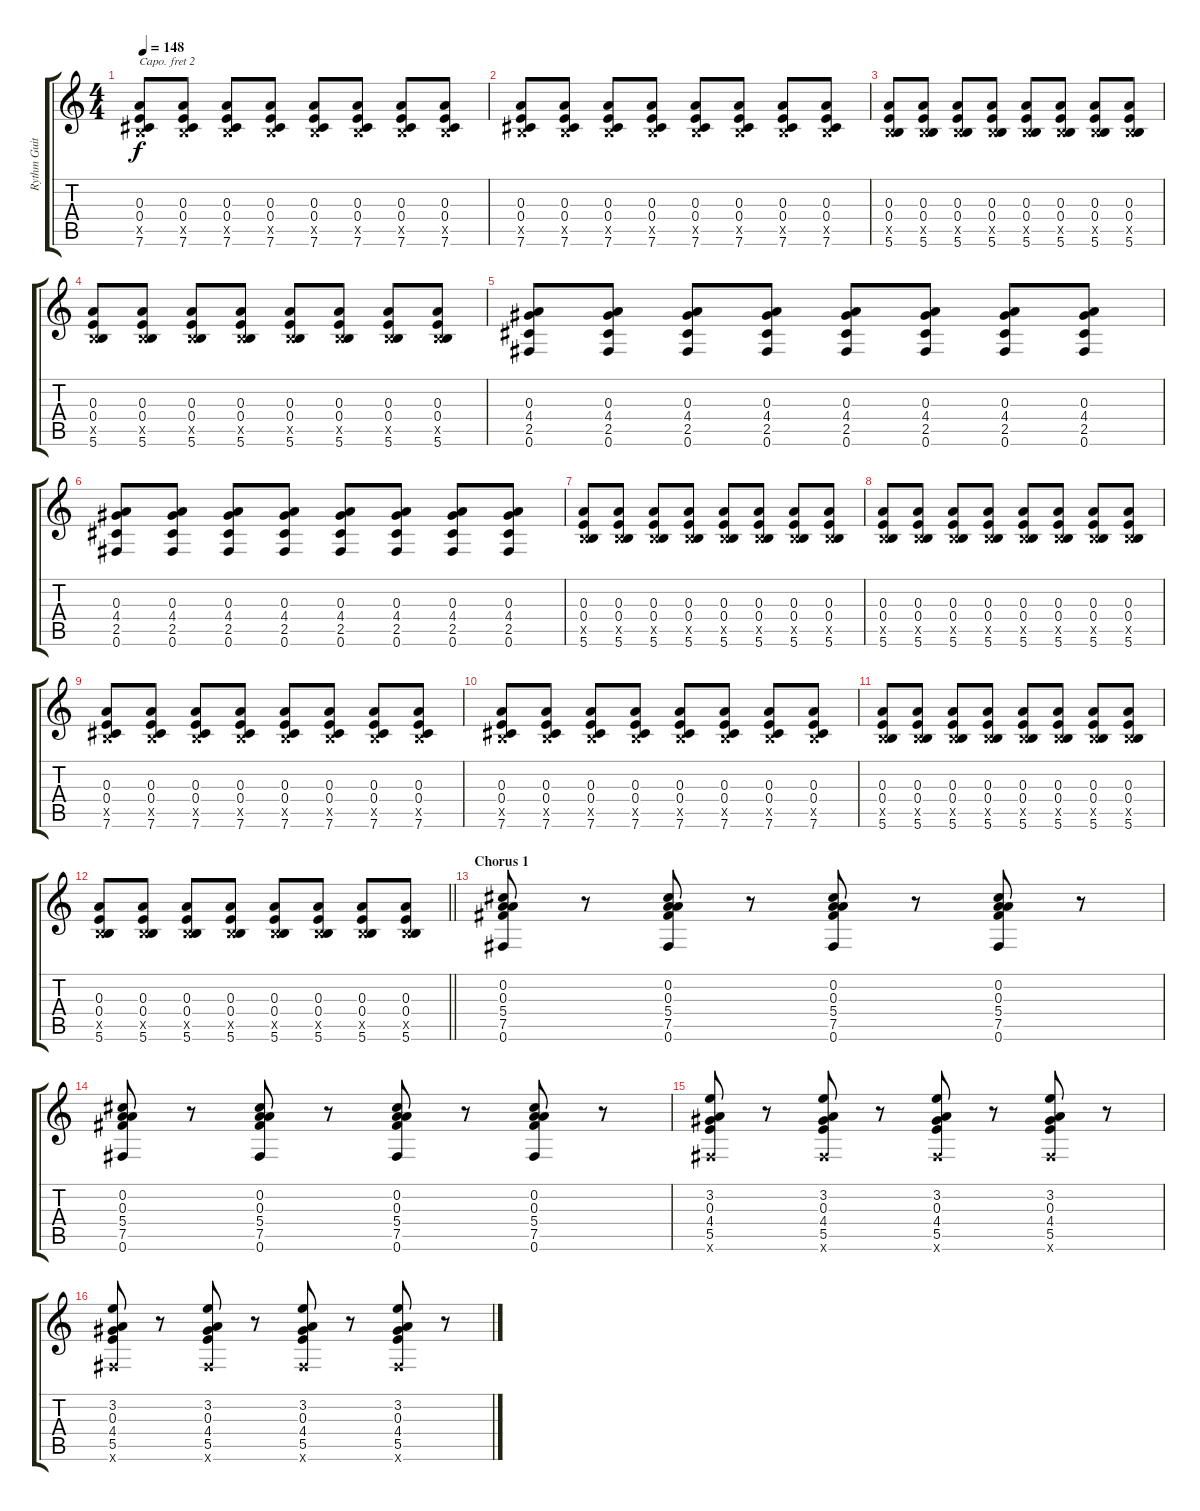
\track ("Rythm Guitar (Tom Smith)" "Rythm Guit") {instrument electricguitarclean}
\staff {score tabs}
\capo 2
\tuning (E4 B3 G3 D3 A2 E2) {hide}
\ts (4 4)
\tempo 148
\clef g2
\ks c
(0.3 0.4 0.5{x} 7.6).8{dy f} (0.3 0.4 0.5{x} 7.6).8 (0.3 0.4 0.5{x} 7.6).8 (0.3 0.4 0.5{x} 7.6).8 (0.3 0.4 0.5{x} 7.6).8 (0.3 0.4 0.5{x} 7.6).8 (0.3 0.4 0.5{x} 7.6).8 (0.3 0.4 0.5{x} 7.6).8 |
(0.3 0.4 0.5{x} 7.6).8 (0.3 0.4 0.5{x} 7.6).8 (0.3 0.4 0.5{x} 7.6).8 (0.3 0.4 0.5{x} 7.6).8 (0.3 0.4 0.5{x} 7.6).8 (0.3 0.4 0.5{x} 7.6).8 (0.3 0.4 0.5{x} 7.6).8 (0.3 0.4 0.5{x} 7.6).8 |
(0.3 0.4 0.5{x} 5.6).8 (0.3 0.4 0.5{x} 5.6).8 (0.3 0.4 0.5{x} 5.6).8 (0.3 0.4 0.5{x} 5.6).8 (0.3 0.4 0.5{x} 5.6).8 (0.3 0.4 0.5{x} 5.6).8 (0.3 0.4 0.5{x} 5.6).8 (0.3 0.4 0.5{x} 5.6).8 |
(0.3 0.4 0.5{x} 5.6).8 (0.3 0.4 0.5{x} 5.6).8 (0.3 0.4 0.5{x} 5.6).8 (0.3 0.4 0.5{x} 5.6).8 (0.3 0.4 0.5{x} 5.6).8 (0.3 0.4 0.5{x} 5.6).8 (0.3 0.4 0.5{x} 5.6).8 (0.3 0.4 0.5{x} 5.6).8 |
(0.3 4.4 2.5 0.6).8 (0.3 4.4 2.5 0.6).8 (0.3 4.4 2.5 0.6).8 (0.3 4.4 2.5 0.6).8 (0.3 4.4 2.5 0.6).8 (0.3 4.4 2.5 0.6).8 (0.3 4.4 2.5 0.6).8 (0.3 4.4 2.5 0.6).8 |
(0.3 4.4 2.5 0.6).8 (0.3 4.4 2.5 0.6).8 (0.3 4.4 2.5 0.6).8 (0.3 4.4 2.5 0.6).8 (0.3 4.4 2.5 0.6).8 (0.3 4.4 2.5 0.6).8 (0.3 4.4 2.5 0.6).8 (0.3 4.4 2.5 0.6).8 |
(0.3 0.4 0.5{x} 5.6).8 (0.3 0.4 0.5{x} 5.6).8 (0.3 0.4 0.5{x} 5.6).8 (0.3 0.4 0.5{x} 5.6).8 (0.3 0.4 0.5{x} 5.6).8 (0.3 0.4 0.5{x} 5.6).8 (0.3 0.4 0.5{x} 5.6).8 (0.3 0.4 0.5{x} 5.6).8 |
(0.3 0.4 0.5{x} 5.6).8 (0.3 0.4 0.5{x} 5.6).8 (0.3 0.4 0.5{x} 5.6).8 (0.3 0.4 0.5{x} 5.6).8 (0.3 0.4 0.5{x} 5.6).8 (0.3 0.4 0.5{x} 5.6).8 (0.3 0.4 0.5{x} 5.6).8 (0.3 0.4 0.5{x} 5.6).8 |
(0.3 0.4 0.5{x} 7.6).8 (0.3 0.4 0.5{x} 7.6).8 (0.3 0.4 0.5{x} 7.6).8 (0.3 0.4 0.5{x} 7.6).8 (0.3 0.4 0.5{x} 7.6).8 (0.3 0.4 0.5{x} 7.6).8 (0.3 0.4 0.5{x} 7.6).8 (0.3 0.4 0.5{x} 7.6).8 |
(0.3 0.4 0.5{x} 7.6).8 (0.3 0.4 0.5{x} 7.6).8 (0.3 0.4 0.5{x} 7.6).8 (0.3 0.4 0.5{x} 7.6).8 (0.3 0.4 0.5{x} 7.6).8 (0.3 0.4 0.5{x} 7.6).8 (0.3 0.4 0.5{x} 7.6).8 (0.3 0.4 0.5{x} 7.6).8 |
(0.3 0.4 0.5{x} 5.6).8 (0.3 0.4 0.5{x} 5.6).8 (0.3 0.4 0.5{x} 5.6).8 (0.3 0.4 0.5{x} 5.6).8 (0.3 0.4 0.5{x} 5.6).8 (0.3 0.4 0.5{x} 5.6).8 (0.3 0.4 0.5{x} 5.6).8 (0.3 0.4 0.5{x} 5.6).8 |
\barLineRight lightlight
(0.3 0.4 0.5{x} 5.6).8 (0.3 0.4 0.5{x} 5.6).8 (0.3 0.4 0.5{x} 5.6).8 (0.3 0.4 0.5{x} 5.6).8 (0.3 0.4 0.5{x} 5.6).8 (0.3 0.4 0.5{x} 5.6).8 (0.3 0.4 0.5{x} 5.6).8 (0.3 0.4 0.5{x} 5.6).8 |
\section ("" "Chorus 1")
(0.2 0.3 5.4 7.5 0.6).8 r.8 (0.2 0.3 5.4 7.5 0.6).8 r.8 (0.2 0.3 5.4 7.5 0.6).8 r.8 (0.2 0.3 5.4 7.5 0.6).8 r.8 |
(0.2 0.3 5.4 7.5 0.6).8 r.8 (0.2 0.3 5.4 7.5 0.6).8 r.8 (0.2 0.3 5.4 7.5 0.6).8 r.8 (0.2 0.3 5.4 7.5 0.6).8 r.8 |
(3.2 0.3 4.4 5.5 0.6{x}).8 r.8 (3.2 0.3 4.4 5.5 0.6{x}).8 r.8 (3.2 0.3 4.4 5.5 0.6{x}).8 r.8 (3.2 0.3 4.4 5.5 0.6{x}).8 r.8 |
(3.2 0.3 4.4 5.5 0.6{x}).8 r.8 (3.2 0.3 4.4 5.5 0.6{x}).8 r.8 (3.2 0.3 4.4 5.5 0.6{x}).8 r.8 (3.2 0.3 4.4 5.5 0.6{x}).8 r.8
